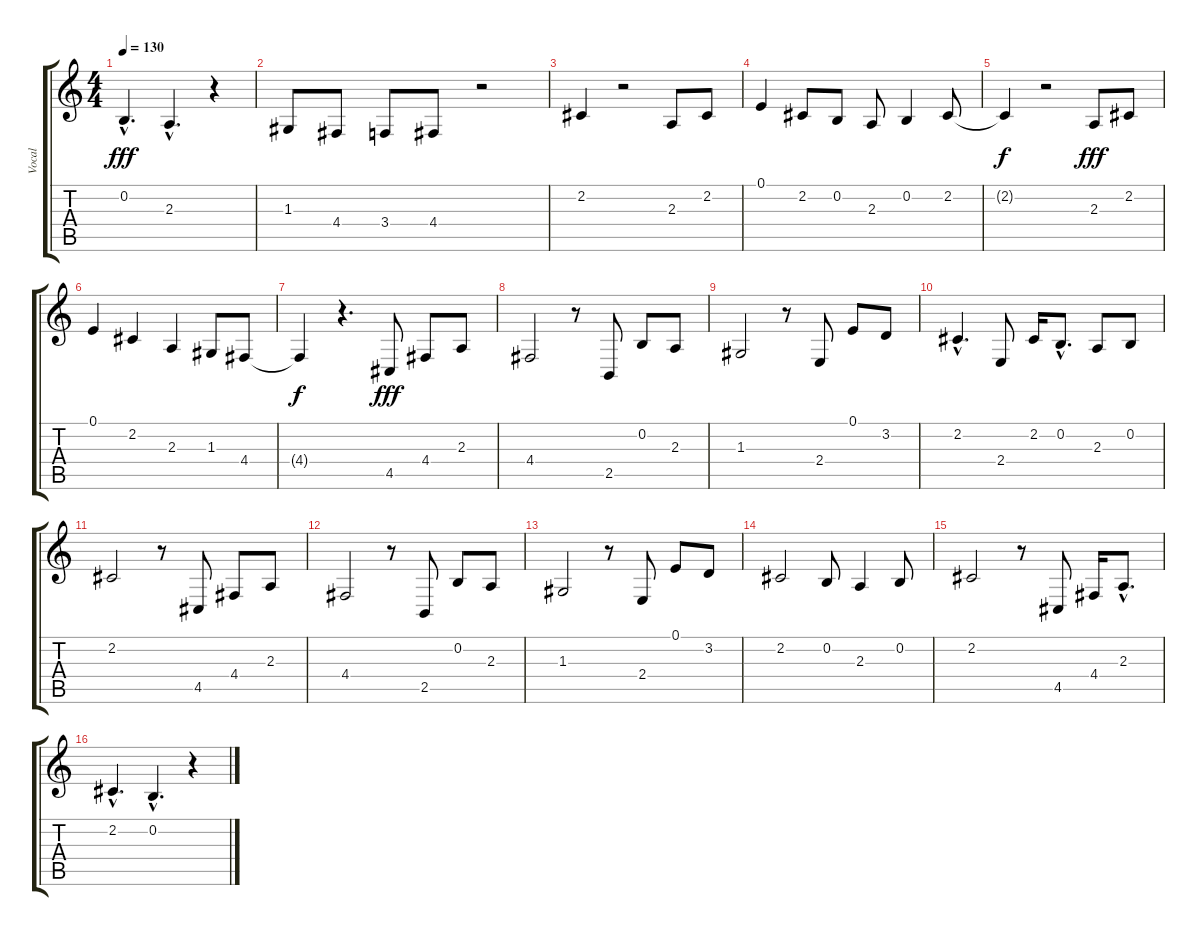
\track ("Vocal" "Vocal") {instrument clarinet}
\staff {score tabs}
\tuning (E4 B3 G3 D3 A2 E2) {hide}
\ts (4 4)
\tempo 130
\clef g2
\ks c
0.2{hac}.4{d dy fff} 2.3{hac}.4{d} r.4 |
1.3.8 4.4.8 3.4.8 4.4.8 r.2 |
2.2.4 r.2 2.3.8 2.2.8 |
0.1.4 2.2.8 0.2.8 2.3.8 0.2.4 2.2.8 |
2.2{t}.4{dy f} r.2 2.3.8{dy fff} 2.2.8 |
0.1.4 2.2.4 2.3.4 1.3.8 4.4.8 |
4.4{t}.4{dy f} r.4{d} 4.5.8{dy fff} 4.4.8 2.3.8 |
4.4.2 r.8 2.5.8 0.2.8 2.3.8 |
1.3.2 r.8 2.4.8 0.1.8 3.2.8 |
2.2{hac}.4{d} 2.4.8 2.2.16 0.2{hac}.8{d} 2.3.8 0.2.8 |
2.2.2 r.8 4.5.8 4.4.8 2.3.8 |
4.4.2 r.8 2.5.8 0.2.8 2.3.8 |
1.3.2 r.8 2.4.8 0.1.8 3.2.8 |
2.2.2 0.2.8 2.3.4 0.2.8 |
2.2.2 r.8 4.5.8 4.4.16 2.3{hac}.8{d} |
2.2{hac}.4{d} 0.2{hac}.4{d} r.4
